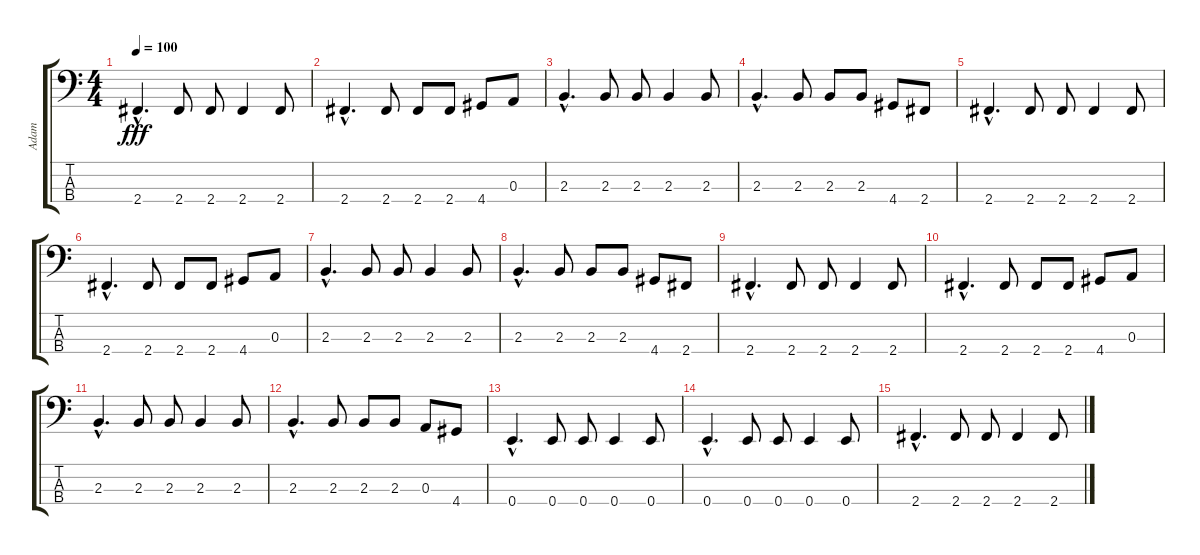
\track ("Adam" "Adam") {instrument electricbassfinger}
\staff {score tabs}
\tuning (G2 D2 A1 E1) {hide}
\ts (4 4)
\tempo 100
\clef f4
\ks c
2.4{hac}.4{d dy fff} 2.4.8 2.4.8 2.4.4 2.4.8 |
2.4{hac}.4{d} 2.4.8 2.4.8 2.4.8 4.4.8 0.3.8 |
2.3{hac}.4{d} 2.3.8 2.3.8 2.3.4 2.3.8 |
2.3{hac}.4{d} 2.3.8 2.3.8 2.3.8 4.4.8 2.4.8 |
2.4{hac}.4{d} 2.4.8 2.4.8 2.4.4 2.4.8 |
2.4{hac}.4{d} 2.4.8 2.4.8 2.4.8 4.4.8 0.3.8 |
2.3{hac}.4{d} 2.3.8 2.3.8 2.3.4 2.3.8 |
2.3{hac}.4{d} 2.3.8 2.3.8 2.3.8 4.4.8 2.4.8 |
2.4{hac}.4{d} 2.4.8 2.4.8 2.4.4 2.4.8 |
2.4{hac}.4{d} 2.4.8 2.4.8 2.4.8 4.4.8 0.3.8 |
2.3{hac}.4{d volume 0} 2.3.8 2.3.8 2.3.4 2.3.8 |
2.3{hac}.4{d} 2.3.8 2.3.8 2.3.8 0.3.8 4.4.8 |
0.4{hac}.4{d} 0.4.8 0.4.8 0.4.4 0.4.8 |
0.4{hac}.4{d} 0.4.8 0.4.8 0.4.4 0.4.8 |
2.4{hac}.4{d} 2.4.8 2.4.8 2.4.4 2.4.8
